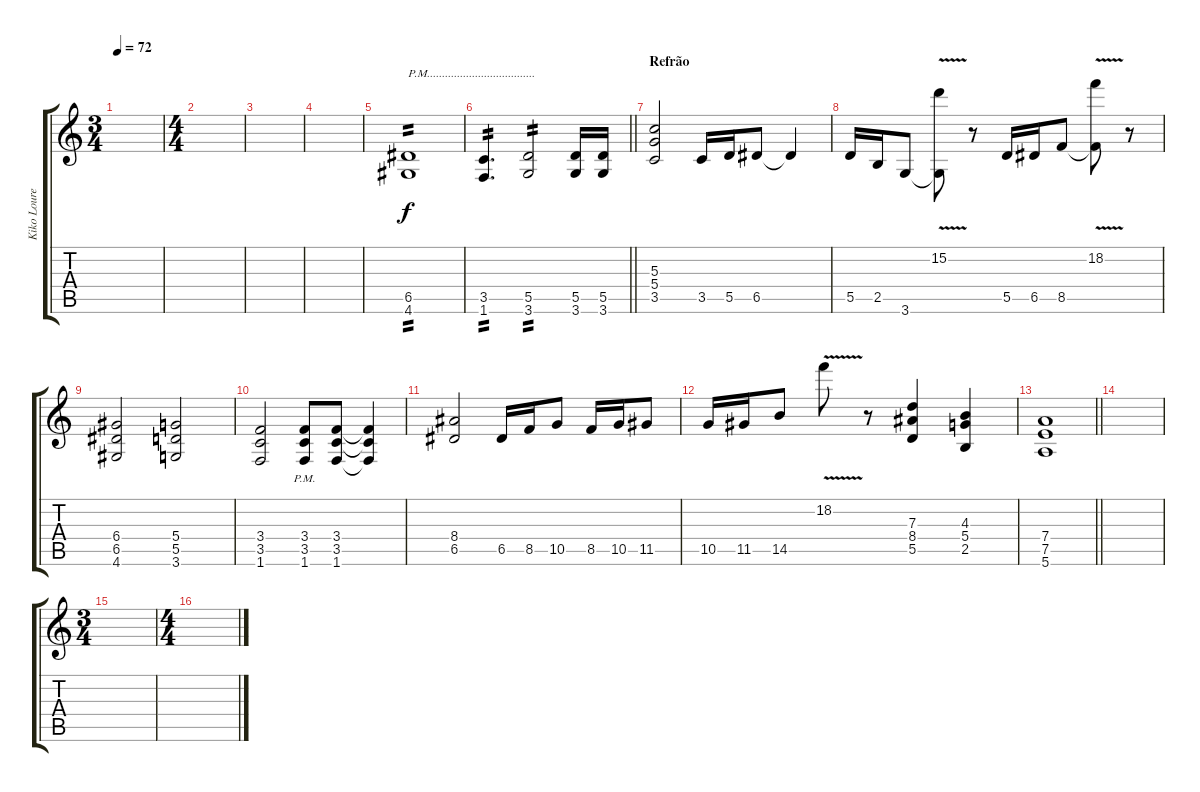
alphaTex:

\track ("Kiko Loureiro (Guitarra)" "Kiko Loure") {instrument distortionguitar}
\staff {score tabs}
\tuning (E4 B3 G3 D3 A2 E2) {hide}
\ts (3 4)
\tempo 72
\clef g2
\ks c
|
\ts (4 4)
|
|
|
(6.5 4.6).1{txt "P.M...................................." tp 2} |
\barLineRight lightlight
(3.5 1.6).4{d tp 2} (5.5 3.6).2{tp 2} (5.5 3.6).16 (5.5 3.6).16 |
\section ("" "Refrão")
(5.3 5.4 3.5).2 3.5.16 5.5.16 6.5.8 6.5{t}.4 |
5.5.16 2.5.16 3.6.8 (15.2{v} 3.6{t}).8 r.8 5.5.16 6.5.16 8.5.8 (18.2{v} 8.5{t}).8 r.8 |
(6.4 6.5 4.6).2 (5.4 5.5 3.6).2 |
(3.4 3.5 1.6).2 (3.4{pm} 3.5{pm} 1.6{pm}).8 (3.4 3.5 1.6).8 (3.4{t} 3.5{t} 1.6{t}).4 |
(8.4 6.5).2 6.5.16 8.5.16 10.5.8 8.5.16 10.5.16 11.5.8 |
10.5.16 11.5.16 14.5.8 18.2{v}.8 r.8 (7.3 8.4 5.5).4 (4.3 5.4 2.5).4 |
\barLineRight lightlight
(7.4 7.5 5.6).1 |
|
\ts (3 4)
|
\ts (4 4)
